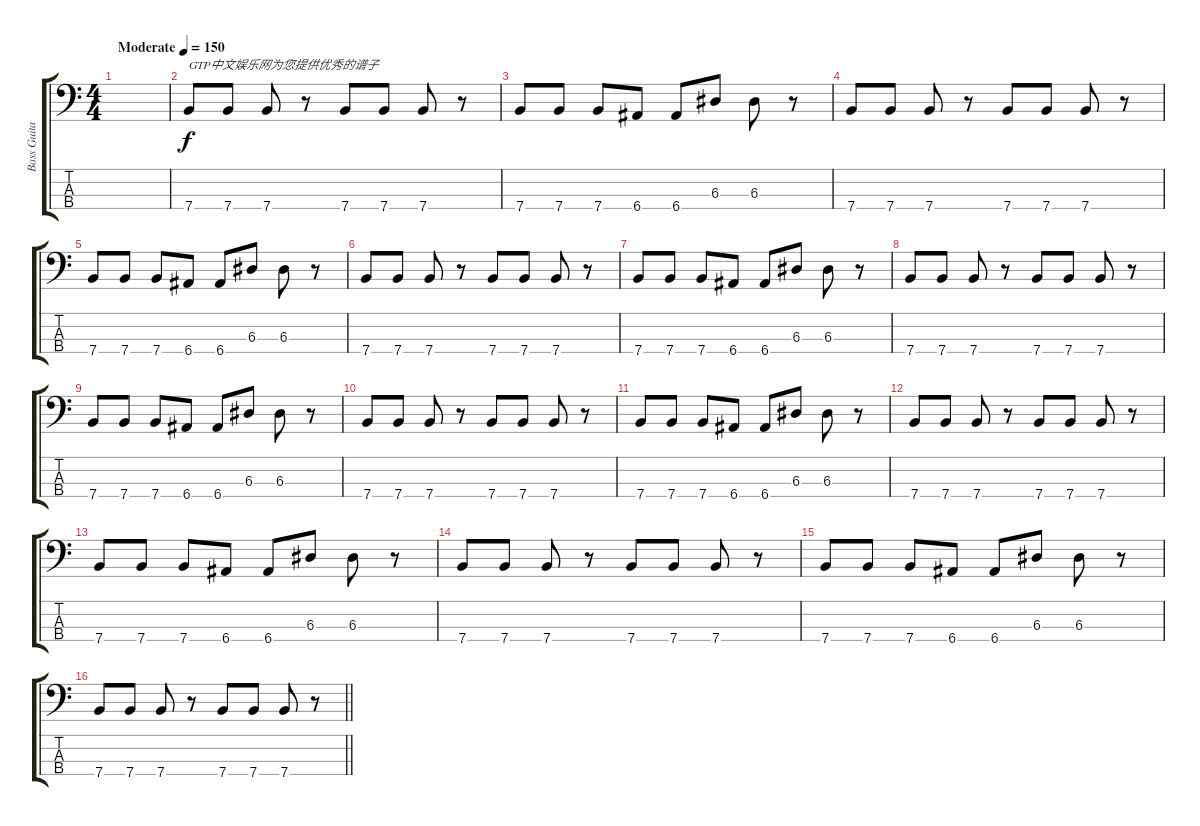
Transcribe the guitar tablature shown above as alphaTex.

\track ("Bass Guitar" "Bass Guita") {instrument electricbassfinger}
\staff {score tabs}
\tuning (G2 D2 A1 E1) {hide}
\ts (4 4)
\tempo (150 "Moderate")
\clef f4
\ks c
|
7.4.8{txt "GTP中文娱乐网为您提供优秀的谱子"} 7.4.8 7.4.8 r.8 7.4.8 7.4.8 7.4.8 r.8 |
7.4.8 7.4.8 7.4.8 6.4.8 6.4.8 6.3.8 6.3.8 r.8 |
7.4.8 7.4.8 7.4.8 r.8 7.4.8 7.4.8 7.4.8 r.8 |
7.4.8 7.4.8 7.4.8 6.4.8 6.4.8 6.3.8 6.3.8 r.8 |
7.4.8 7.4.8 7.4.8 r.8 7.4.8 7.4.8 7.4.8 r.8 |
7.4.8 7.4.8 7.4.8 6.4.8 6.4.8 6.3.8 6.3.8 r.8 |
7.4.8 7.4.8 7.4.8 r.8 7.4.8 7.4.8 7.4.8 r.8 |
7.4.8 7.4.8 7.4.8 6.4.8 6.4.8 6.3.8 6.3.8 r.8 |
7.4.8 7.4.8 7.4.8 r.8 7.4.8 7.4.8 7.4.8 r.8 |
7.4.8 7.4.8 7.4.8 6.4.8 6.4.8 6.3.8 6.3.8 r.8 |
7.4.8 7.4.8 7.4.8 r.8 7.4.8 7.4.8 7.4.8 r.8 |
7.4.8 7.4.8 7.4.8 6.4.8 6.4.8 6.3.8 6.3.8 r.8 |
7.4.8 7.4.8 7.4.8 r.8 7.4.8 7.4.8 7.4.8 r.8 |
7.4.8 7.4.8 7.4.8 6.4.8 6.4.8 6.3.8 6.3.8 r.8 |
\barLineRight lightlight
7.4.8 7.4.8 7.4.8 r.8 7.4.8 7.4.8 7.4.8 r.8
